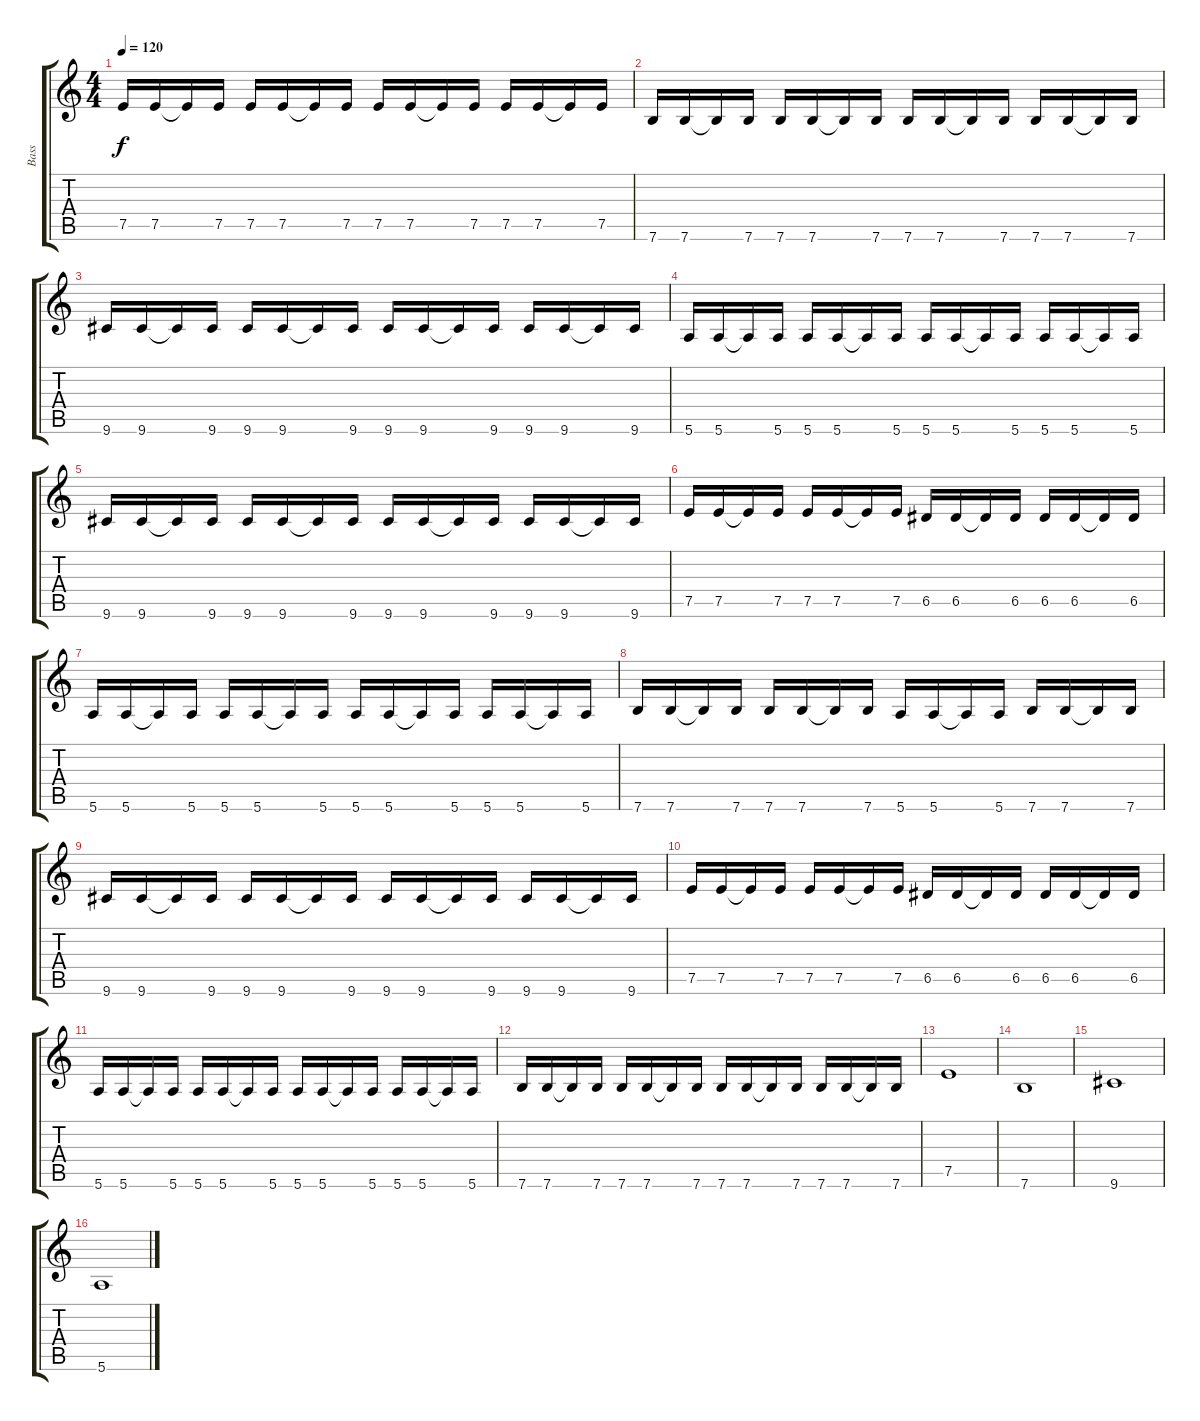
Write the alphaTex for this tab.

\track ("Bass" "Bass") {instrument electricbasspick}
\staff {score tabs}
\tuning (E4 B3 G3 D3 A2 E2) {hide}
\ts (4 4)
\tempo 120
\clef g2
\ks c
7.5.16{dy f} 7.5.16 7.5{t}.16 7.5.16 7.5.16 7.5.16 7.5{t}.16 7.5.16 7.5.16 7.5.16 7.5{t}.16 7.5.16 7.5.16 7.5.16 7.5{t}.16 7.5.16 |
7.6.16 7.6.16 7.6{t}.16 7.6.16 7.6.16 7.6.16 7.6{t}.16 7.6.16 7.6.16 7.6.16 7.6{t}.16 7.6.16 7.6.16 7.6.16 7.6{t}.16 7.6.16 |
9.6.16 9.6.16 9.6{t}.16 9.6.16 9.6.16 9.6.16 9.6{t}.16 9.6.16 9.6.16 9.6.16 9.6{t}.16 9.6.16 9.6.16 9.6.16 9.6{t}.16 9.6.16 |
5.6.16 5.6.16 5.6{t}.16 5.6.16 5.6.16 5.6.16 5.6{t}.16 5.6.16 5.6.16 5.6.16 5.6{t}.16 5.6.16 5.6.16 5.6.16 5.6{t}.16 5.6.16 |
9.6.16 9.6.16 9.6{t}.16 9.6.16 9.6.16 9.6.16 9.6{t}.16 9.6.16 9.6.16 9.6.16 9.6{t}.16 9.6.16 9.6.16 9.6.16 9.6{t}.16 9.6.16 |
7.5.16 7.5.16 7.5{t}.16 7.5.16 7.5.16 7.5.16 7.5{t}.16 7.5.16 6.5.16 6.5.16 6.5{t}.16 6.5.16 6.5.16 6.5.16 6.5{t}.16 6.5.16 |
5.6.16 5.6.16 5.6{t}.16 5.6.16 5.6.16 5.6.16 5.6{t}.16 5.6.16 5.6.16 5.6.16 5.6{t}.16 5.6.16 5.6.16 5.6.16 5.6{t}.16 5.6.16 |
7.6.16 7.6.16 7.6{t}.16 7.6.16 7.6.16 7.6.16 7.6{t}.16 7.6.16 5.6.16 5.6.16 5.6{t}.16 5.6.16 7.6.16 7.6.16 7.6{t}.16 7.6.16 |
9.6.16 9.6.16 9.6{t}.16 9.6.16 9.6.16 9.6.16 9.6{t}.16 9.6.16 9.6.16 9.6.16 9.6{t}.16 9.6.16 9.6.16 9.6.16 9.6{t}.16 9.6.16 |
7.5.16 7.5.16 7.5{t}.16 7.5.16 7.5.16 7.5.16 7.5{t}.16 7.5.16 6.5.16 6.5.16 6.5{t}.16 6.5.16 6.5.16 6.5.16 6.5{t}.16 6.5.16 |
5.6.16 5.6.16 5.6{t}.16 5.6.16 5.6.16 5.6.16 5.6{t}.16 5.6.16 5.6.16 5.6.16 5.6{t}.16 5.6.16 5.6.16 5.6.16 5.6{t}.16 5.6.16 |
7.6.16 7.6.16 7.6{t}.16 7.6.16 7.6.16 7.6.16 7.6{t}.16 7.6.16 7.6.16 7.6.16 7.6{t}.16 7.6.16 7.6.16 7.6.16 7.6{t}.16 7.6.16 |
7.5.1 |
7.6.1 |
9.6.1 |
5.6.1
